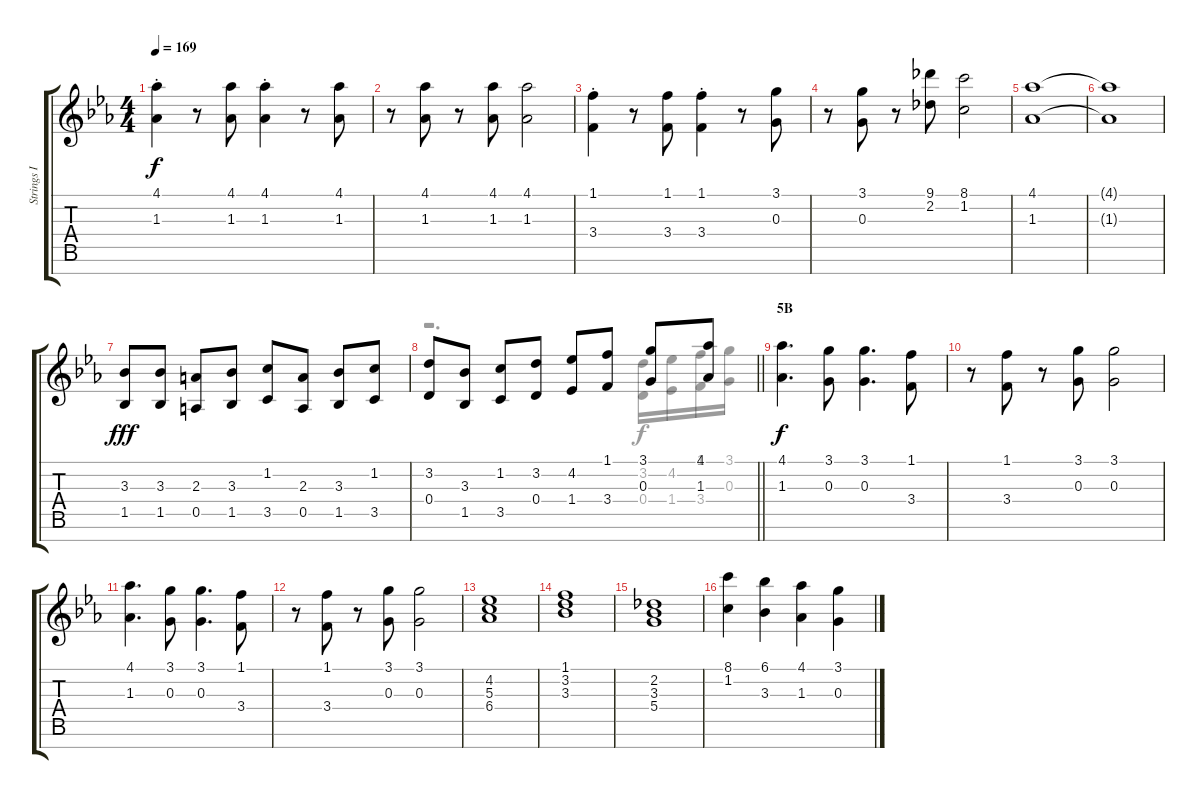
\track ("Strings I" "Strings I") {instrument stringensemble1}
\staff {score tabs}
\tuning (E5 B4 G4 D4 A3 E3 B2) {hide}
\voice
\ts (4 4)
\tempo 169
\clef g2
\ks eb
(4.1{st} 1.3{st}).4{dy f} r.8 (4.1 1.3).8 (4.1{st} 1.3{st}).4 r.8 (4.1 1.3).8 |
r.8 (4.1 1.3).8 r.8 (4.1 1.3).8 (4.1 1.3).2 |
(1.1{st} 3.4{st}).4 r.8 (1.1 3.4).8 (1.1{st} 3.4{st}).4 r.8 (3.1 0.3).8 |
r.8 (3.1 0.3).8 r.8 (9.1 2.2).8 (8.1 1.2).2 |
(4.1 1.3).1 |
(4.1{t} 1.3{t}).1 |
(3.3 1.5).8{dy fff} (3.3 1.5).8 (2.3 0.5).8 (3.3 1.5).8 (1.2 3.5).8 (2.3 0.5).8 (3.3 1.5).8 (1.2 3.5).8 |
\barLineRight lightlight
(3.2 0.4).8 (3.3 1.5).8 (1.2 3.5).8 (3.2 0.4).8 (4.2 1.4).8 (1.1 3.4).8 (3.1 0.3).8 (4.1 1.3).8 |
\section ("" "5B")
(4.1 1.3).4{d dy f} (3.1 0.3).8 (3.1 0.3).4{d} (1.1 3.4).8 |
r.8 (1.1 3.4).8 r.8 (3.1 0.3).8 (3.1 0.3).2 |
(4.1 1.3).4{d} (3.1 0.3).8 (3.1 0.3).4{d} (1.1 3.4).8 |
r.8 (1.1 3.4).8 r.8 (3.1 0.3).8 (3.1 0.3).2 |
(4.2 5.3 6.4).1 |
(1.1 3.2 3.3).1 |
(2.2 3.3 5.4).1 |
(8.1 1.2).4 (6.1 3.3).4 (4.1 1.3).4 (3.1 0.3).4
\voice
\clef g2
\ottava regular
\simile none
\ks eb
|
|
|
|
|
|
|
\barLineRight lightlight
r.2{d} (3.2 0.4).16 (4.2 1.4).16 (1.1 3.4).16 (3.1 0.3).16 |
|
|
|
|
|
|
|
